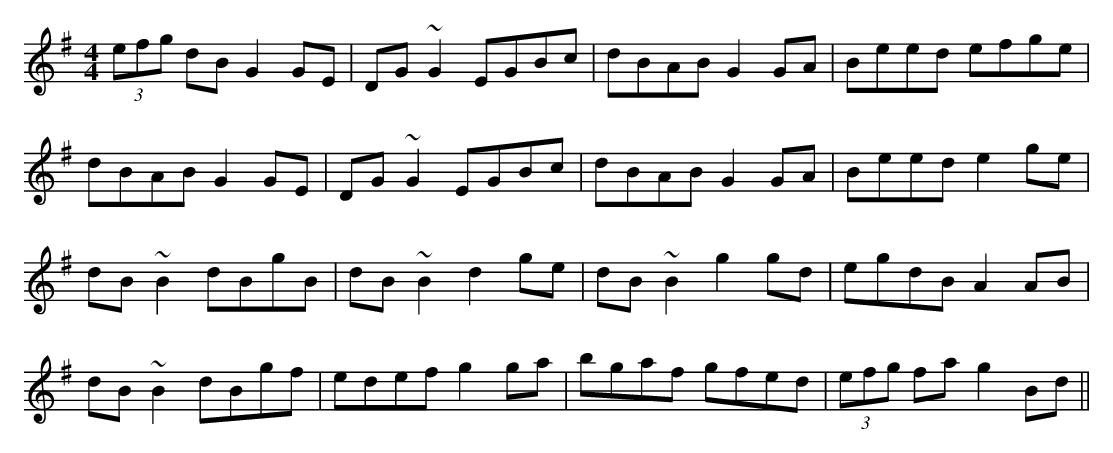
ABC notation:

X:1
M:4/4
K:G
(3efg dB G2GE|DG~G2 EGBc|dBAB G2GA|Beed efge|
dBAB G2GE|DG~G2 EGBc|dBAB G2GA|Beed e2ge|
dB~B2 dBgB|dB~B2 d2ge|dB~B2 g2gd|egdB A2AB|
dB~B2 dBgf|edef g2ga|bgaf gfed|(3efg fa g2Bd||
